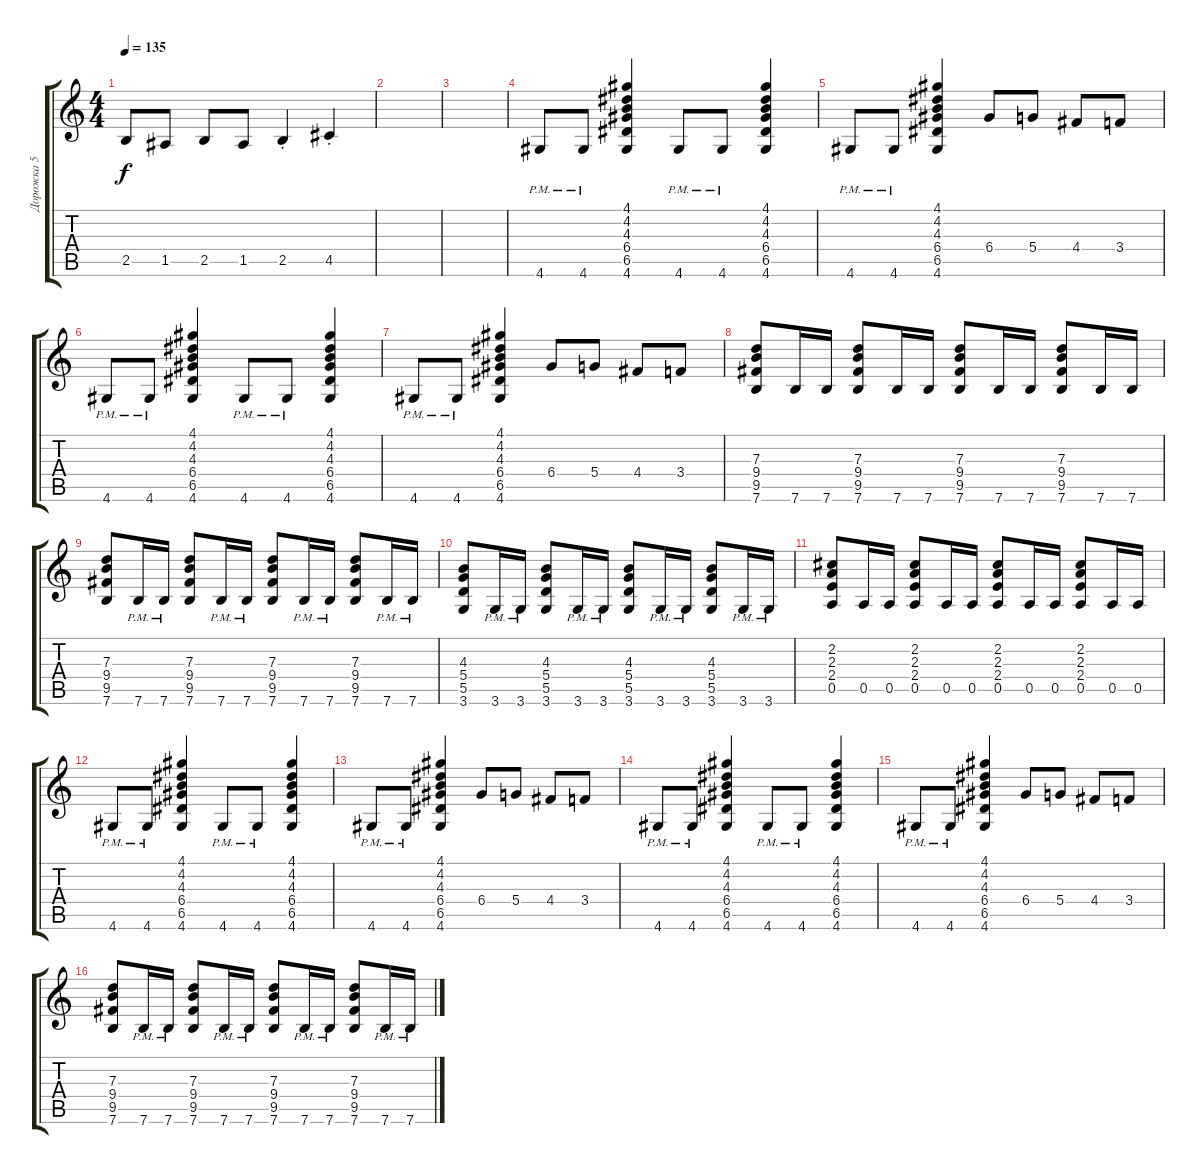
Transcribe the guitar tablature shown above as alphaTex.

\track ("Дорожка 5" "Дорожка 5") {instrument electricguitarclean}
\staff {score tabs}
\tuning (E4 B3 G3 D3 A2 E2) {hide}
\ts (4 4)
\tempo 135
\clef g2
\ks c
2.5.8{dy f} 1.5.8 2.5.8 1.5.8 2.5{st}.4 4.5{st}.4 |
|
|
4.6{pm}.8 4.6{pm}.8 (4.1 4.2 4.3 6.4 6.5 4.6).4 4.6{pm}.8 4.6{pm}.8 (4.1 4.2 4.3 6.4 6.5 4.6).4 |
4.6{pm}.8 4.6{pm}.8 (4.1 4.2 4.3 6.4 6.5 4.6).4 6.4.8 5.4.8 4.4.8 3.4.8 |
4.6{pm}.8 4.6{pm}.8 (4.1 4.2 4.3 6.4 6.5 4.6).4 4.6{pm}.8 4.6{pm}.8 (4.1 4.2 4.3 6.4 6.5 4.6).4 |
4.6{pm}.8 4.6{pm}.8 (4.1 4.2 4.3 6.4 6.5 4.6).4 6.4.8 5.4.8 4.4.8 3.4.8 |
(7.3 9.4 9.5 7.6).8 7.6.16 7.6.16 (7.3 9.4 9.5 7.6).8 7.6.16 7.6.16 (7.3 9.4 9.5 7.6).8 7.6.16 7.6.16 (7.3 9.4 9.5 7.6).8 7.6.16 7.6.16 |
(7.3 9.4 9.5 7.6).8 7.6{pm}.16 7.6{pm}.16 (7.3 9.4 9.5 7.6).8 7.6{pm}.16 7.6{pm}.16 (7.3 9.4 9.5 7.6).8 7.6{pm}.16 7.6{pm}.16 (7.3 9.4 9.5 7.6).8 7.6{pm}.16 7.6{pm}.16 |
(4.3 5.4 5.5 3.6).8 3.6{pm}.16 3.6{pm}.16 (4.3 5.4 5.5 3.6).8 3.6{pm}.16 3.6{pm}.16 (4.3 5.4 5.5 3.6).8 3.6{pm}.16 3.6{pm}.16 (4.3 5.4 5.5 3.6).8 3.6{pm}.16 3.6{pm}.16 |
(2.2 2.3 2.4 0.5).8 0.5.16 0.5.16 (2.2 2.3 2.4 0.5).8 0.5.16 0.5.16 (2.2 2.3 2.4 0.5).8 0.5.16 0.5.16 (2.2 2.3 2.4 0.5).8 0.5.16 0.5.16 |
4.6{pm}.8 4.6{pm}.8 (4.1 4.2 4.3 6.4 6.5 4.6).4 4.6{pm}.8 4.6{pm}.8 (4.1 4.2 4.3 6.4 6.5 4.6).4 |
4.6{pm}.8 4.6{pm}.8 (4.1 4.2 4.3 6.4 6.5 4.6).4 6.4.8 5.4.8 4.4.8 3.4.8 |
4.6{pm}.8 4.6{pm}.8 (4.1 4.2 4.3 6.4 6.5 4.6).4 4.6{pm}.8 4.6{pm}.8 (4.1 4.2 4.3 6.4 6.5 4.6).4 |
4.6{pm}.8 4.6{pm}.8 (4.1 4.2 4.3 6.4 6.5 4.6).4 6.4.8 5.4.8 4.4.8 3.4.8 |
(7.3 9.4 9.5 7.6).8 7.6{pm}.16 7.6{pm}.16 (7.3 9.4 9.5 7.6).8 7.6{pm}.16 7.6{pm}.16 (7.3 9.4 9.5 7.6).8 7.6{pm}.16 7.6{pm}.16 (7.3 9.4 9.5 7.6).8 7.6{pm}.16 7.6{pm}.16
